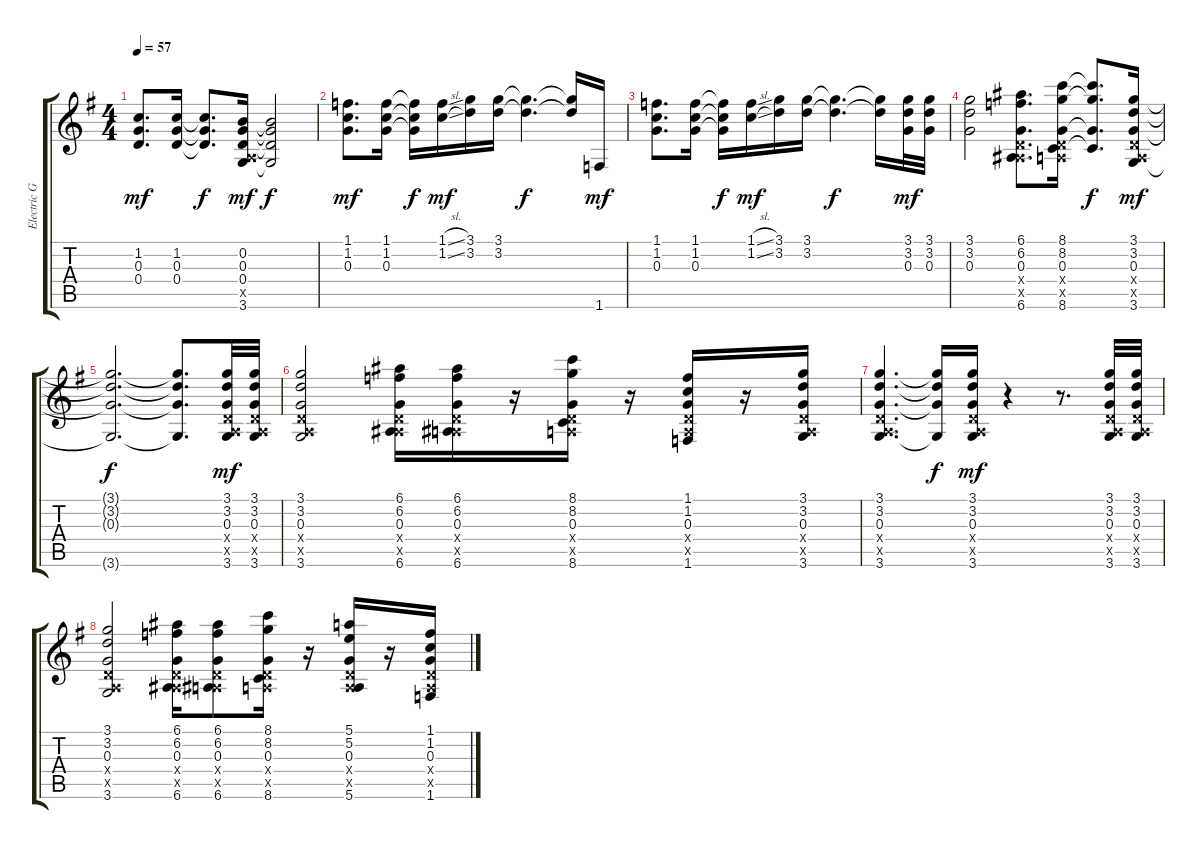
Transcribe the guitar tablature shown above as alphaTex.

\track ("Electric Gtr. 1" "Electric G") {instrument electricguitarclean}
\staff {score tabs}
\tuning (E4 B3 G3 D3 A2 E2) {hide}
\ts (4 4)
\tempo 57
\clef g2
\ks g
(1.2 0.3 0.4).8{d dy mf} (1.2 0.3 0.4).16 (1.2{t} 0.3{t} 0.4{t}).8{d dy f} (0.2 0.3 0.4 0.5{x} 3.6).16{dy mf} (0.2{t} 0.3{t} 0.4{t} 3.6{t}).2{dy f} |
(1.1 1.2 0.3).8{d dy mf} (1.1 1.2 0.3).16 (1.1{t} 1.2{t} 0.3{t}).16{dy f} (1.1{sl} 1.2{sl}).16{dy mf} (3.1 3.2).16 (3.1 3.2).16 (3.1{t} 3.2{t}).4{d dy f} (3.1{t} 3.2{t}).16 1.6.16{dy mf} |
(1.1 1.2 0.3).8{d} (1.1 1.2 0.3).16 (1.1{t} 1.2{t} 0.3{t}).16{dy f} (1.1{sl} 1.2{sl}).16{dy mf} (3.1 3.2).16 (3.1 3.2).16 (3.1{t} 3.2{t}).4{d dy f} (3.1{t} 3.2{t}).16 (3.1 3.2 0.3).32{dy mf} (3.1 3.2 0.3).32 |
(3.1 3.2 0.3).2 (6.1 6.2 0.3 0.4{x} 0.5{x} 6.6).8{d} (8.1 8.2 0.3 0.4{x} 0.5{x} 8.6).16 (8.1{t} 8.2{t} 0.3{t} 8.6{t}).8{d dy f} (3.1 3.2 0.3 0.4{x} 0.5{x} 3.6).16{dy mf} |
(3.1{t} 3.2{t} 0.3{t} 3.6{t}).2{d dy f} (3.1{t} 3.2{t} 0.3{t} 3.6{t}).8{d} (3.1 3.2 0.3 0.4{x} 0.5{x} 3.6).32{dy mf} (3.1 3.2 0.3 0.4{x} 0.5{x} 3.6).32 |
(3.1 3.2 0.3 0.4{x} 0.5{x} 3.6).2 (6.1 6.2 0.3 0.4{x} 0.5{x} 6.6).16 (6.1 6.2 0.3 0.4{x} 0.5{x} 6.6).16 r.16 (8.1 8.2 0.3 0.4{x} 0.5{x} 8.6).16 r.16 (1.1 1.2 0.3 0.4{x} 0.5{x} 1.6).16 r.16 (3.1 3.2 0.3 0.4{x} 0.5{x} 3.6).16 |
(3.1 3.2 0.3 0.4{x} 0.5{x} 3.6).4{d} (3.1{t} 3.2{t} 0.3{t} 3.6{t}).16{dy f} (3.1 3.2 0.3 0.4{x} 0.5{x} 3.6).16{dy mf} r.4 r.8{d} (3.1 3.2 0.3 0.4{x} 0.5{x} 3.6).32 (3.1 3.2 0.3 0.4{x} 0.5{x} 3.6).32 |
(3.1 3.2 0.3 0.4{x} 0.5{x} 3.6).2 (6.1 6.2 0.3 0.4{x} 0.5{x} 6.6).16 (6.1 6.2 0.3 0.4{x} 0.5{x} 6.6).8 (8.1 8.2 0.3 0.4{x} 0.5{x} 8.6).16 r.16 (5.1 5.2 0.3 0.4{x} 0.5{x} 5.6).16 r.16 (1.1{sl} 1.2{sl} 0.3 0.4{x} 0.5{x} 1.6{sl}).16
